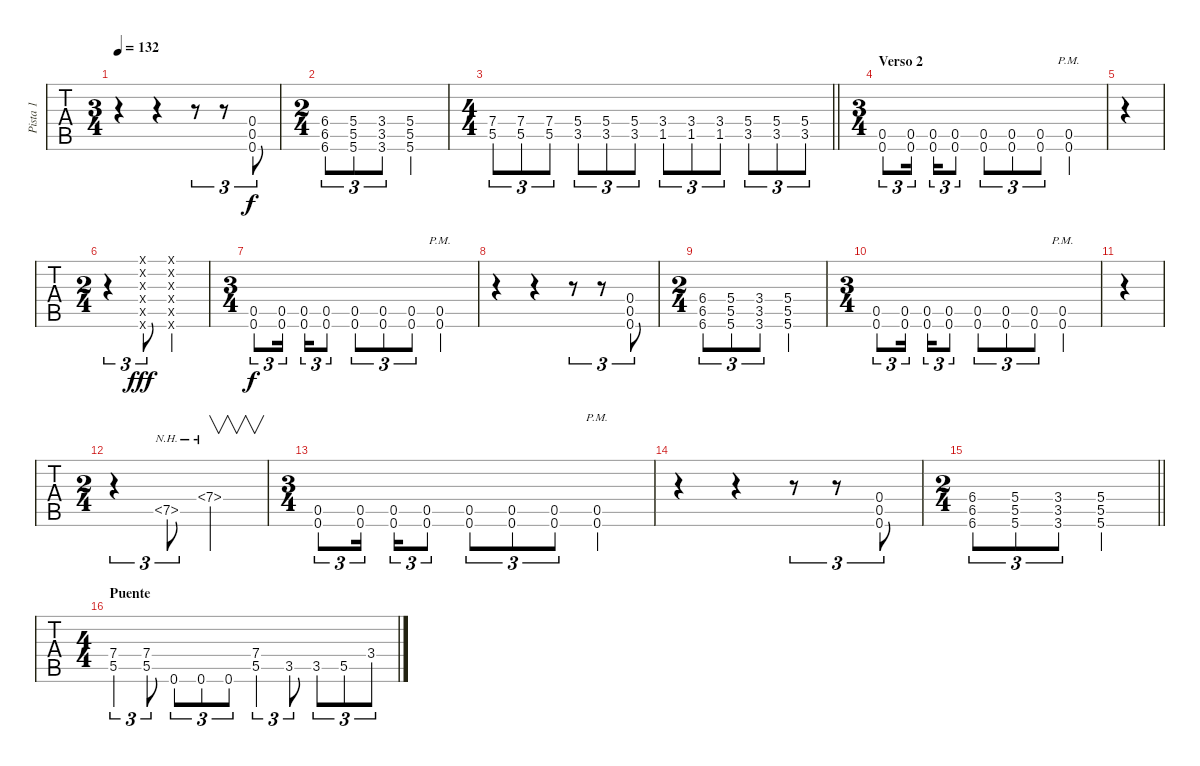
\track ("Pista 1" "Pista 1") {instrument distortionguitar}
\staff {tabs}
\tuning (D4 A3 F3 C3 G2 C2) {hide}
\ts (3 4)
\tempo 132
\clef g2
\ks c
r.4{dy f} r.4 r.8{tu (3 2)} r.8{tu (3 2)} (0.4 0.5 0.6).8{tu (3 2)} |
\ts (2 4)
(6.4 6.5 6.6).8{tu (3 2)} (5.4 5.5 5.6).8{tu (3 2)} (3.4 3.5 3.6).8{tu (3 2)} (5.4 5.5 5.6).4 |
\ts (4 4)
\barLineRight lightlight
(7.4 5.5).8{tu (3 2)} (7.4 5.5).8{tu (3 2)} (7.4 5.5).8{tu (3 2)} (5.4 3.5).8{tu (3 2)} (5.4 3.5).8{tu (3 2)} (5.4 3.5).8{tu (3 2)} (3.4 1.5).8{tu (3 2)} (3.4 1.5).8{tu (3 2)} (3.4 1.5).8{tu (3 2)} (5.4 3.5).8{tu (3 2)} (5.4 3.5).8{tu (3 2)} (5.4 3.5).8{tu (3 2)} |
\ts (3 4)
\section ("" "Verso 2")
(0.5 0.6).8{tu (3 2)} (0.5 0.6).16{tu (3 2) beam splitsecondary} (0.5 0.6).16{tu (3 2)} (0.5 0.6).8{tu (3 2)} (0.5 0.6).8{tu (3 2)} (0.5 0.6).8{tu (3 2)} (0.5 0.6).8{tu (3 2)} (0.5{pm} 0.6{pm}).4 |
|
\ts (2 4)
r.4{tu (3 2)} (0.1{hac x} 0.2{hac x} 0.3{hac x} 0.4{hac x} 5.5{hac x} 0.6{hac x}).8{tu (3 2) dy fff} (0.1{hac x} 0.2{hac x} 0.3{hac x} 0.4{hac x} 0.5{hac x} 0.6{hac x}).4 |
\ts (3 4)
(0.5 0.6).8{tu (3 2) dy f} (0.5 0.6).16{tu (3 2) beam splitsecondary} (0.5 0.6).16{tu (3 2)} (0.5 0.6).8{tu (3 2)} (0.5 0.6).8{tu (3 2)} (0.5 0.6).8{tu (3 2)} (0.5 0.6).8{tu (3 2)} (0.5{pm} 0.6{pm}).4 |
r.4 r.4 r.8{tu (3 2)} r.8{tu (3 2)} (0.4 0.5 0.6).8{tu (3 2)} |
\ts (2 4)
(6.4 6.5 6.6).8{tu (3 2)} (5.4 5.5 5.6).8{tu (3 2)} (3.4 3.5 3.6).8{tu (3 2)} (5.4 5.5 5.6).4 |
\ts (3 4)
(0.5 0.6).8{tu (3 2)} (0.5 0.6).16{tu (3 2) beam splitsecondary} (0.5 0.6).16{tu (3 2)} (0.5 0.6).8{tu (3 2)} (0.5 0.6).8{tu (3 2)} (0.5 0.6).8{tu (3 2)} (0.5 0.6).8{tu (3 2)} (0.5{pm} 0.6{pm}).4 |
|
\ts (2 4)
r.4{tu (3 2)} 7.5{nh}.8{tu (3 2)} 7.4{nh}.4{v} |
\ts (3 4)
(0.5 0.6).8{tu (3 2)} (0.5 0.6).16{tu (3 2) beam splitsecondary} (0.5 0.6).16{tu (3 2)} (0.5 0.6).8{tu (3 2)} (0.5 0.6).8{tu (3 2)} (0.5 0.6).8{tu (3 2)} (0.5 0.6).8{tu (3 2)} (0.5{pm} 0.6{pm}).4 |
r.4 r.4 r.8{tu (3 2)} r.8{tu (3 2)} (0.4 0.5 0.6).8{tu (3 2)} |
\ts (2 4)
\barLineRight lightlight
(6.4 6.5 6.6).8{tu (3 2)} (5.4 5.5 5.6).8{tu (3 2)} (3.4 3.5 3.6).8{tu (3 2)} (5.4 5.5 5.6).4 |
\ts (4 4)
\section ("" "Puente")
(7.4 5.5).4{tu (3 2)} (7.4 5.5).8{tu (3 2)} 0.6.8{tu (3 2)} 0.6.8{tu (3 2)} 0.6.8{tu (3 2)} (7.4 5.5).4{tu (3 2)} 3.5.8{tu (3 2)} 3.5.8{tu (3 2)} 5.5.8{tu (3 2)} 3.4.8{tu (3 2)}
